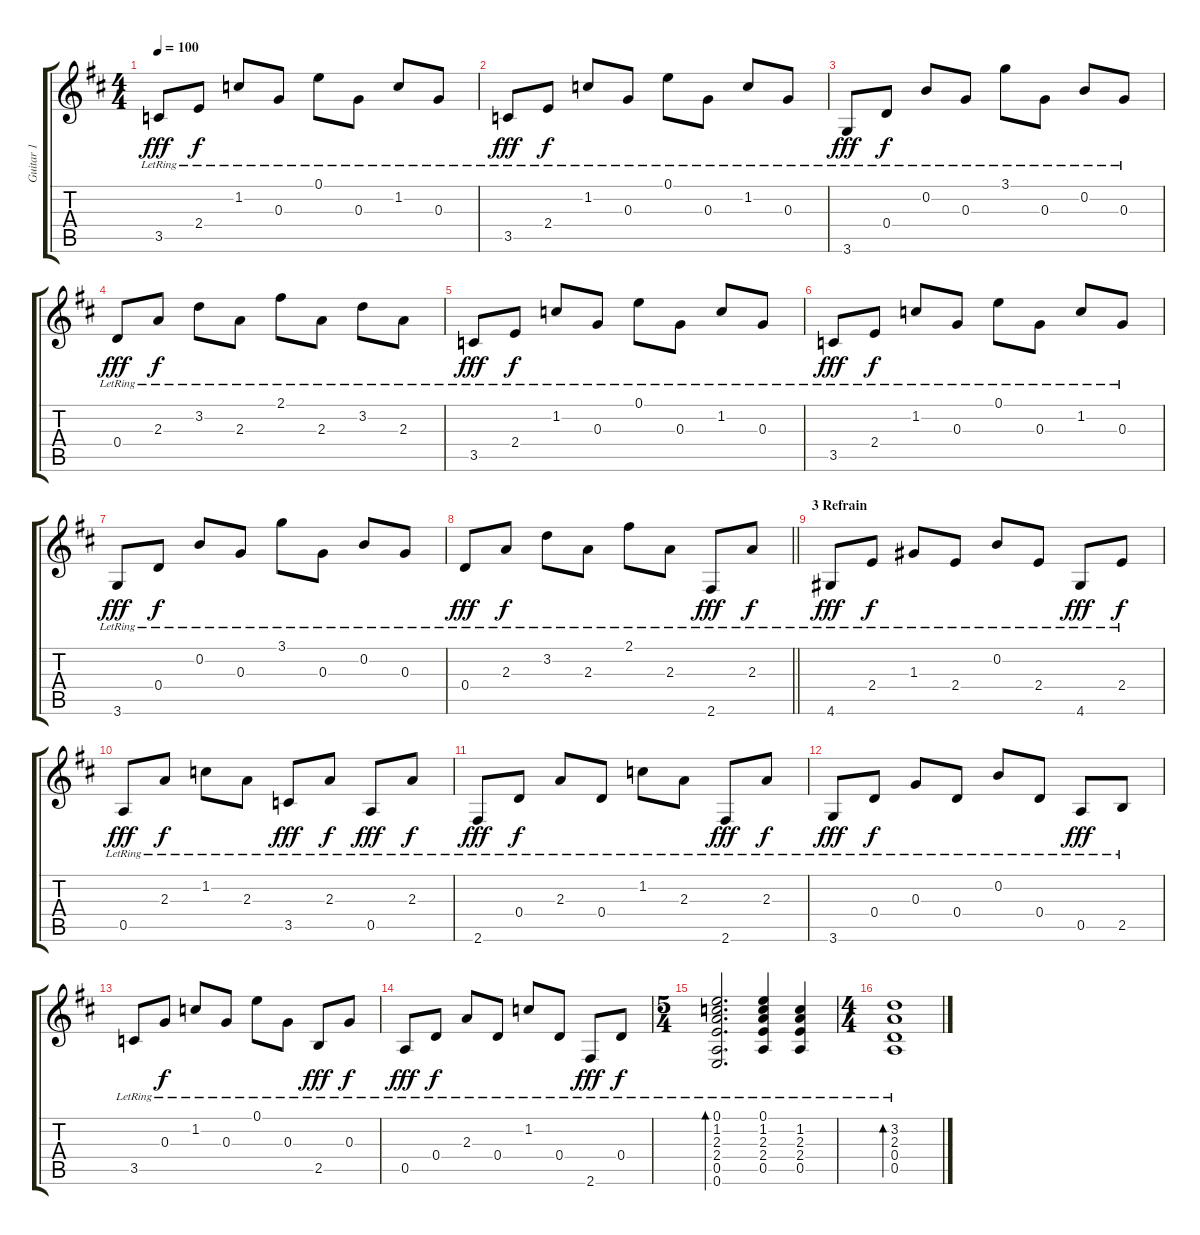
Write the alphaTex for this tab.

\track ("Guitar 1" "Guitar 1") {instrument acousticguitarsteel}
\staff {score tabs}
\tuning (E4 B3 G3 D3 A2 E2) {hide}
\ts (4 4)
\tempo 100
\clef g2
\ks d
3.5{lr}.8{dy fff} 2.4{lr}.8{dy f} 1.2{lr}.8 0.3{lr}.8 0.1{lr}.8 0.3{lr}.8 1.2{lr}.8 0.3{lr}.8 |
3.5{lr}.8{dy fff} 2.4{lr}.8{dy f} 1.2{lr}.8 0.3{lr}.8 0.1{lr}.8 0.3{lr}.8 1.2{lr}.8 0.3{lr}.8 |
3.6{lr}.8{dy fff} 0.4{lr}.8{dy f} 0.2{lr}.8 0.3{lr}.8 3.1{lr}.8 0.3{lr}.8 0.2{lr}.8 0.3{lr}.8 |
0.4{lr}.8{dy fff} 2.3{lr}.8{dy f} 3.2{lr}.8 2.3{lr}.8 2.1{lr}.8 2.3{lr}.8 3.2{lr}.8 2.3{lr}.8 |
3.5{lr}.8{dy fff} 2.4{lr}.8{dy f} 1.2{lr}.8 0.3{lr}.8 0.1{lr}.8 0.3{lr}.8 1.2{lr}.8 0.3{lr}.8 |
3.5{lr}.8{dy fff} 2.4{lr}.8{dy f} 1.2{lr}.8 0.3{lr}.8 0.1{lr}.8 0.3{lr}.8 1.2{lr}.8 0.3{lr}.8 |
3.6{lr}.8{dy fff} 0.4{lr}.8{dy f} 0.2{lr}.8 0.3{lr}.8 3.1{lr}.8 0.3{lr}.8 0.2{lr}.8 0.3{lr}.8 |
\barLineRight lightlight
0.4{lr}.8{dy fff} 2.3{lr}.8{dy f} 3.2{lr}.8 2.3{lr}.8 2.1{lr}.8 2.3{lr}.8 2.6{lr}.8{dy fff} 2.3{lr}.8{dy f} |
\section ("" "3 Refrain")
4.6{lr}.8{dy fff} 2.4{lr}.8{dy f} 1.3{lr}.8 2.4{lr}.8 0.2{lr}.8 2.4{lr}.8 4.6{lr}.8{dy fff} 2.4{lr}.8{dy f} |
0.5{lr}.8{dy fff} 2.3{lr}.8{dy f} 1.2{lr}.8 2.3{lr}.8 3.5{lr}.8{dy fff} 2.3{lr}.8{dy f} 0.5{lr}.8{dy fff} 2.3{lr}.8{dy f} |
2.6{lr}.8{dy fff} 0.4{lr}.8{dy f} 2.3{lr}.8 0.4{lr}.8 1.2{lr}.8 2.3{lr}.8 2.6{lr}.8{dy fff} 2.3{lr}.8{dy f} |
3.6{lr}.8{dy fff} 0.4{lr}.8{dy f} 0.3{lr}.8 0.4{lr}.8 0.2{lr}.8 0.4{lr}.8 0.5{lr}.8{dy fff} 2.5{lr}.8 |
3.5{lr}.8 0.3{lr}.8{dy f} 1.2{lr}.8 0.3{lr}.8 0.1{lr}.8 0.3{lr}.8 2.5{lr}.8{dy fff} 0.3{lr}.8{dy f} |
0.5{lr}.8{dy fff} 0.4{lr}.8{dy f} 2.3{lr}.8 0.4{lr}.8 1.2{lr}.8 0.4{lr}.8 2.6{lr}.8{dy fff} 0.4{lr}.8{dy f} |
\ts (5 4)
(0.1{lr} 1.2{lr} 2.3{lr} 2.4{lr} 0.5{lr} 0.6{lr}).2{d bd 60} (0.1{lr} 1.2{lr} 2.3{lr} 2.4{lr} 0.5{lr}).4 (1.2{lr} 2.3{lr} 2.4{lr} 0.5{lr}).4 |
\ts (4 4)
(3.2{lr} 2.3{lr} 0.4{lr} 0.5{lr}).1{bd 480}
